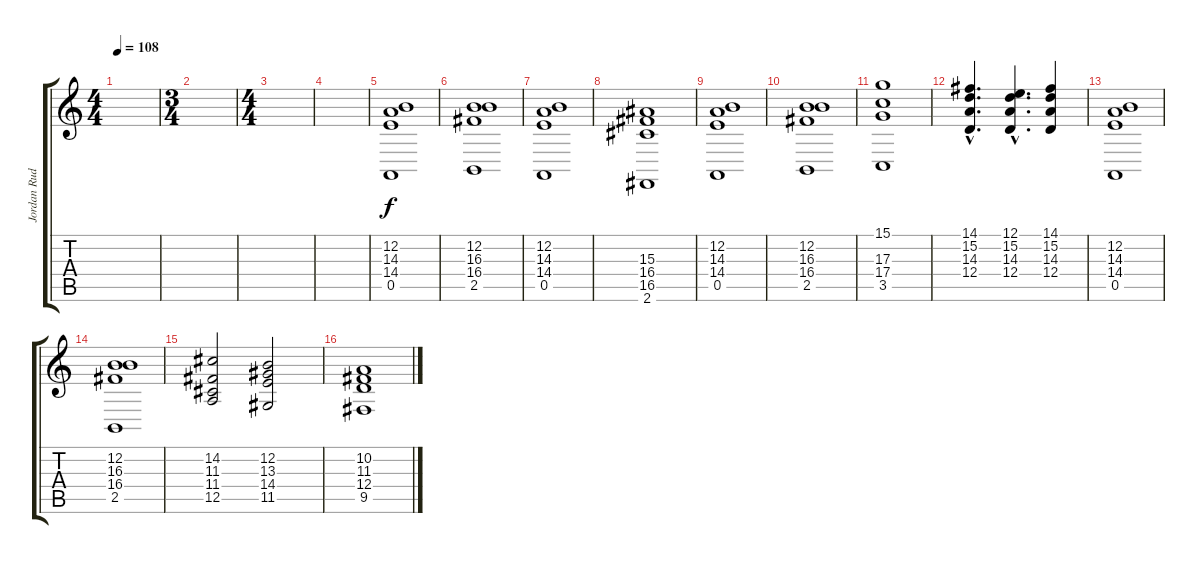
\track ("Jordan Rudess - Left Hand" "Jordan Rud") {instrument acousticgrandpiano}
\staff {score tabs}
\tuning (E4 B3 G3 D3 A2 E2) {hide}
\ts (4 4)
\tempo 108
\clef g2
\ks c
|
\ts (3 4)
|
\ts (4 4)
|
|
(12.2 14.3 14.4 0.5).1 |
(12.2 16.3 16.4 2.5).1 |
(12.2 14.3 14.4 0.5).1 |
(15.3 16.4 16.5 2.6).1 |
(12.2 14.3 14.4 0.5).1 |
(12.2 16.3 16.4 2.5).1 |
(15.1 17.3 17.4 3.5).1 |
(14.1{hac} 15.2{hac} 14.3{hac} 12.4{hac}).4{d} (12.1{hac} 15.2{hac} 14.3{hac} 12.4{hac}).4{d} (14.1 15.2 14.3 12.4).4 |
(12.2 14.3 14.4 0.5).1 |
(12.2 16.3 16.4 2.5).1 |
(14.2 11.3 11.4 12.5).2 (12.2 13.3 14.4 11.5).2 |
(10.2 11.3 12.4 9.5).1
